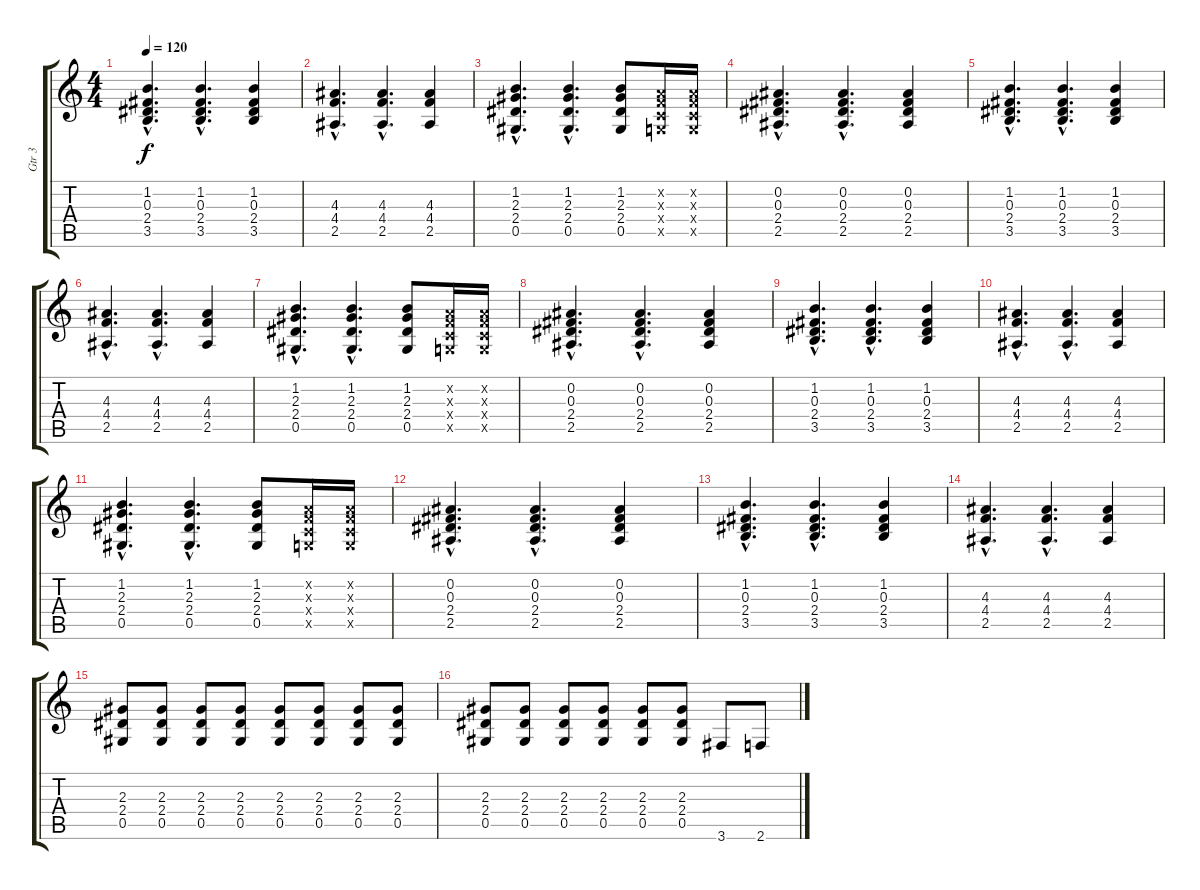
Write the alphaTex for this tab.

\track ("Gtr 3" "Gtr 3") {instrument acousticguitarsteel}
\staff {score tabs}
\tuning (Eb4 Bb3 Gb3 Db3 Ab2 Eb2) {hide}
\ts (4 4)
\tempo 120
\clef g2
\ks c
(1.2{hac} 0.3{hac} 2.4{hac} 3.5{hac}).4{d dy f} (1.2{hac} 0.3{hac} 2.4{hac} 3.5{hac}).4{d} (1.2 0.3 2.4 3.5).4 |
(4.3{hac} 4.4{hac} 2.5{hac}).4{d} (4.3{hac} 4.4{hac} 2.5{hac}).4{d} (4.3 4.4 2.5).4 |
(1.2{hac} 2.3{hac} 2.4{hac} 0.5{hac}).4{d} (1.2{hac} 2.3{hac} 2.4{hac} 0.5{hac}).4{d} (1.2 2.3 2.4 0.5).8 (-1.2{x} -1.3{x} -1.4{x} -1.5{x}).16 (-1.2{x} -1.3{x} -1.4{x} -1.5{x}).16 |
(0.2{hac} 0.3{hac} 2.4{hac} 2.5{hac}).4{d} (0.2{hac} 0.3{hac} 2.4{hac} 2.5{hac}).4{d} (0.2 0.3 2.4 2.5).4 |
(1.2{hac} 0.3{hac} 2.4{hac} 3.5{hac}).4{d} (1.2{hac} 0.3{hac} 2.4{hac} 3.5{hac}).4{d} (1.2 0.3 2.4 3.5).4 |
(4.3{hac} 4.4{hac} 2.5{hac}).4{d} (4.3{hac} 4.4{hac} 2.5{hac}).4{d} (4.3 4.4 2.5).4 |
(1.2{hac} 2.3{hac} 2.4{hac} 0.5{hac}).4{d} (1.2{hac} 2.3{hac} 2.4{hac} 0.5{hac}).4{d} (1.2 2.3 2.4 0.5).8 (-1.2{x} -1.3{x} -1.4{x} -1.5{x}).16 (-1.2{x} -1.3{x} -1.4{x} -1.5{x}).16 |
(0.2{hac} 0.3{hac} 2.4{hac} 2.5{hac}).4{d} (0.2{hac} 0.3{hac} 2.4{hac} 2.5{hac}).4{d} (0.2 0.3 2.4 2.5).4 |
(1.2{hac} 0.3{hac} 2.4{hac} 3.5{hac}).4{d} (1.2{hac} 0.3{hac} 2.4{hac} 3.5{hac}).4{d} (1.2 0.3 2.4 3.5).4 |
(4.3{hac} 4.4{hac} 2.5{hac}).4{d} (4.3{hac} 4.4{hac} 2.5{hac}).4{d} (4.3 4.4 2.5).4 |
(1.2{hac} 2.3{hac} 2.4{hac} 0.5{hac}).4{d} (1.2{hac} 2.3{hac} 2.4{hac} 0.5{hac}).4{d} (1.2 2.3 2.4 0.5).8 (-1.2{x} -1.3{x} -1.4{x} -1.5{x}).16 (-1.2{x} -1.3{x} -1.4{x} -1.5{x}).16 |
(0.2{hac} 0.3{hac} 2.4{hac} 2.5{hac}).4{d} (0.2{hac} 0.3{hac} 2.4{hac} 2.5{hac}).4{d} (0.2 0.3 2.4 2.5).4 |
(1.2{hac} 0.3{hac} 2.4{hac} 3.5{hac}).4{d} (1.2{hac} 0.3{hac} 2.4{hac} 3.5{hac}).4{d} (1.2 0.3 2.4 3.5).4 |
(4.3{hac} 4.4{hac} 2.5{hac}).4{d} (4.3{hac} 4.4{hac} 2.5{hac}).4{d} (4.3 4.4 2.5).4 |
(2.3 2.4 0.5).8 (2.3 2.4 0.5).8 (2.3 2.4 0.5).8 (2.3 2.4 0.5).8 (2.3 2.4 0.5).8 (2.3 2.4 0.5).8 (2.3 2.4 0.5).8 (2.3 2.4 0.5).8 |
(2.3 2.4 0.5).8 (2.3 2.4 0.5).8 (2.3 2.4 0.5).8 (2.3 2.4 0.5).8 (2.3 2.4 0.5).8 (2.3 2.4 0.5).8 3.6.8 2.6.8
